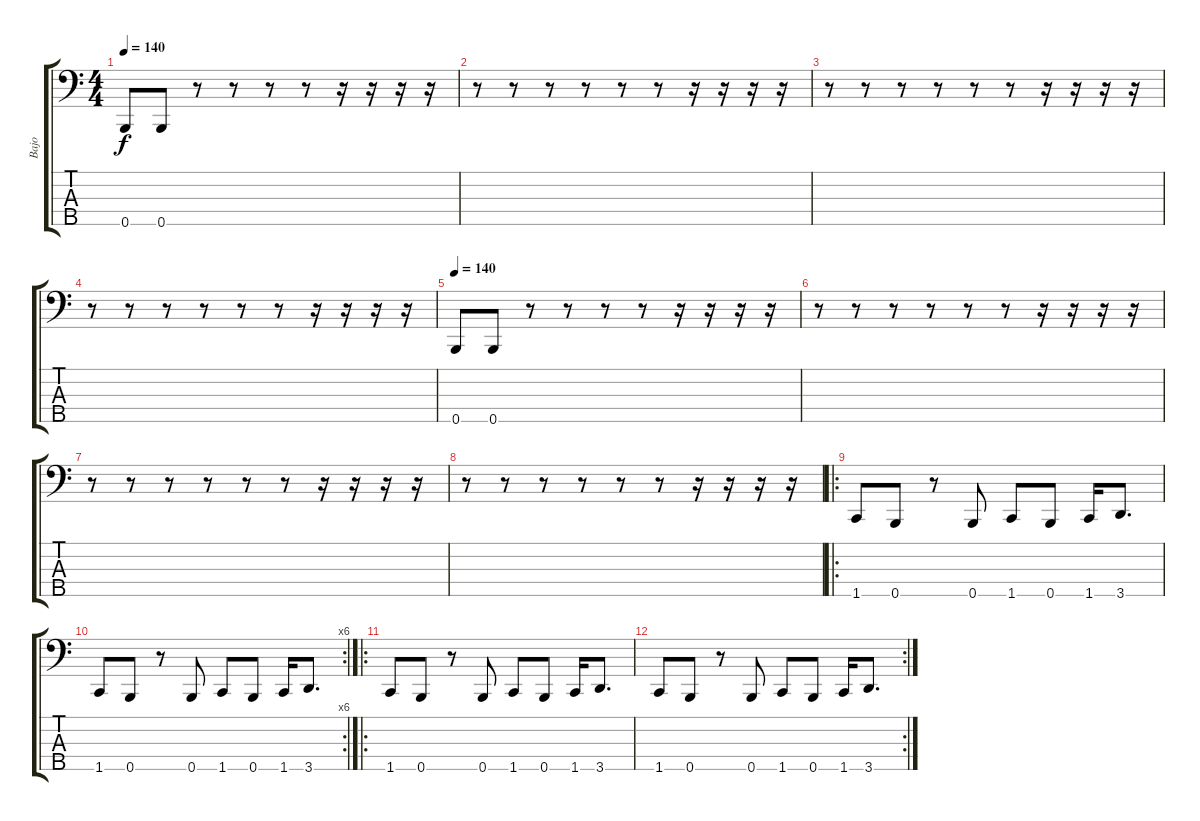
\track ("Bajo" "Bajo") {instrument electricbasspick}
\staff {score tabs}
\tuning (G2 D2 A1 E1 B0) {hide}
\ts (4 4)
\tempo 140
\clef f4
\ks c
0.5.8{dy f} 0.5.8 r.8 r.8 r.8 r.8 r.16 r.16 r.16 r.16 |
r.8 r.8 r.8 r.8 r.8 r.8 r.16 r.16 r.16 r.16 |
r.8 r.8 r.8 r.8 r.8 r.8 r.16 r.16 r.16 r.16 |
r.8 r.8 r.8 r.8 r.8 r.8 r.16 r.16 r.16 r.16 |
\tempo 140
0.5.8 0.5.8 r.8 r.8 r.8 r.8 r.16 r.16 r.16 r.16 |
r.8 r.8 r.8 r.8 r.8 r.8 r.16 r.16 r.16 r.16 |
r.8 r.8 r.8 r.8 r.8 r.8 r.16 r.16 r.16 r.16 |
r.8 r.8 r.8 r.8 r.8 r.8 r.16 r.16 r.16 r.16 |
\ro
1.5.8 0.5.8 r.8 0.5.8 1.5.8 0.5.8 1.5.16 3.5.8{d} |
\rc 6
1.5.8 0.5.8 r.8 0.5.8 1.5.8 0.5.8 1.5.16 3.5.8{d} |
\ro
1.5.8 0.5.8 r.8 0.5.8 1.5.8 0.5.8 1.5.16 3.5.8{d} |
\rc 2
1.5.8 0.5.8 r.8 0.5.8 1.5.8 0.5.8 1.5.16 3.5.8{d}
